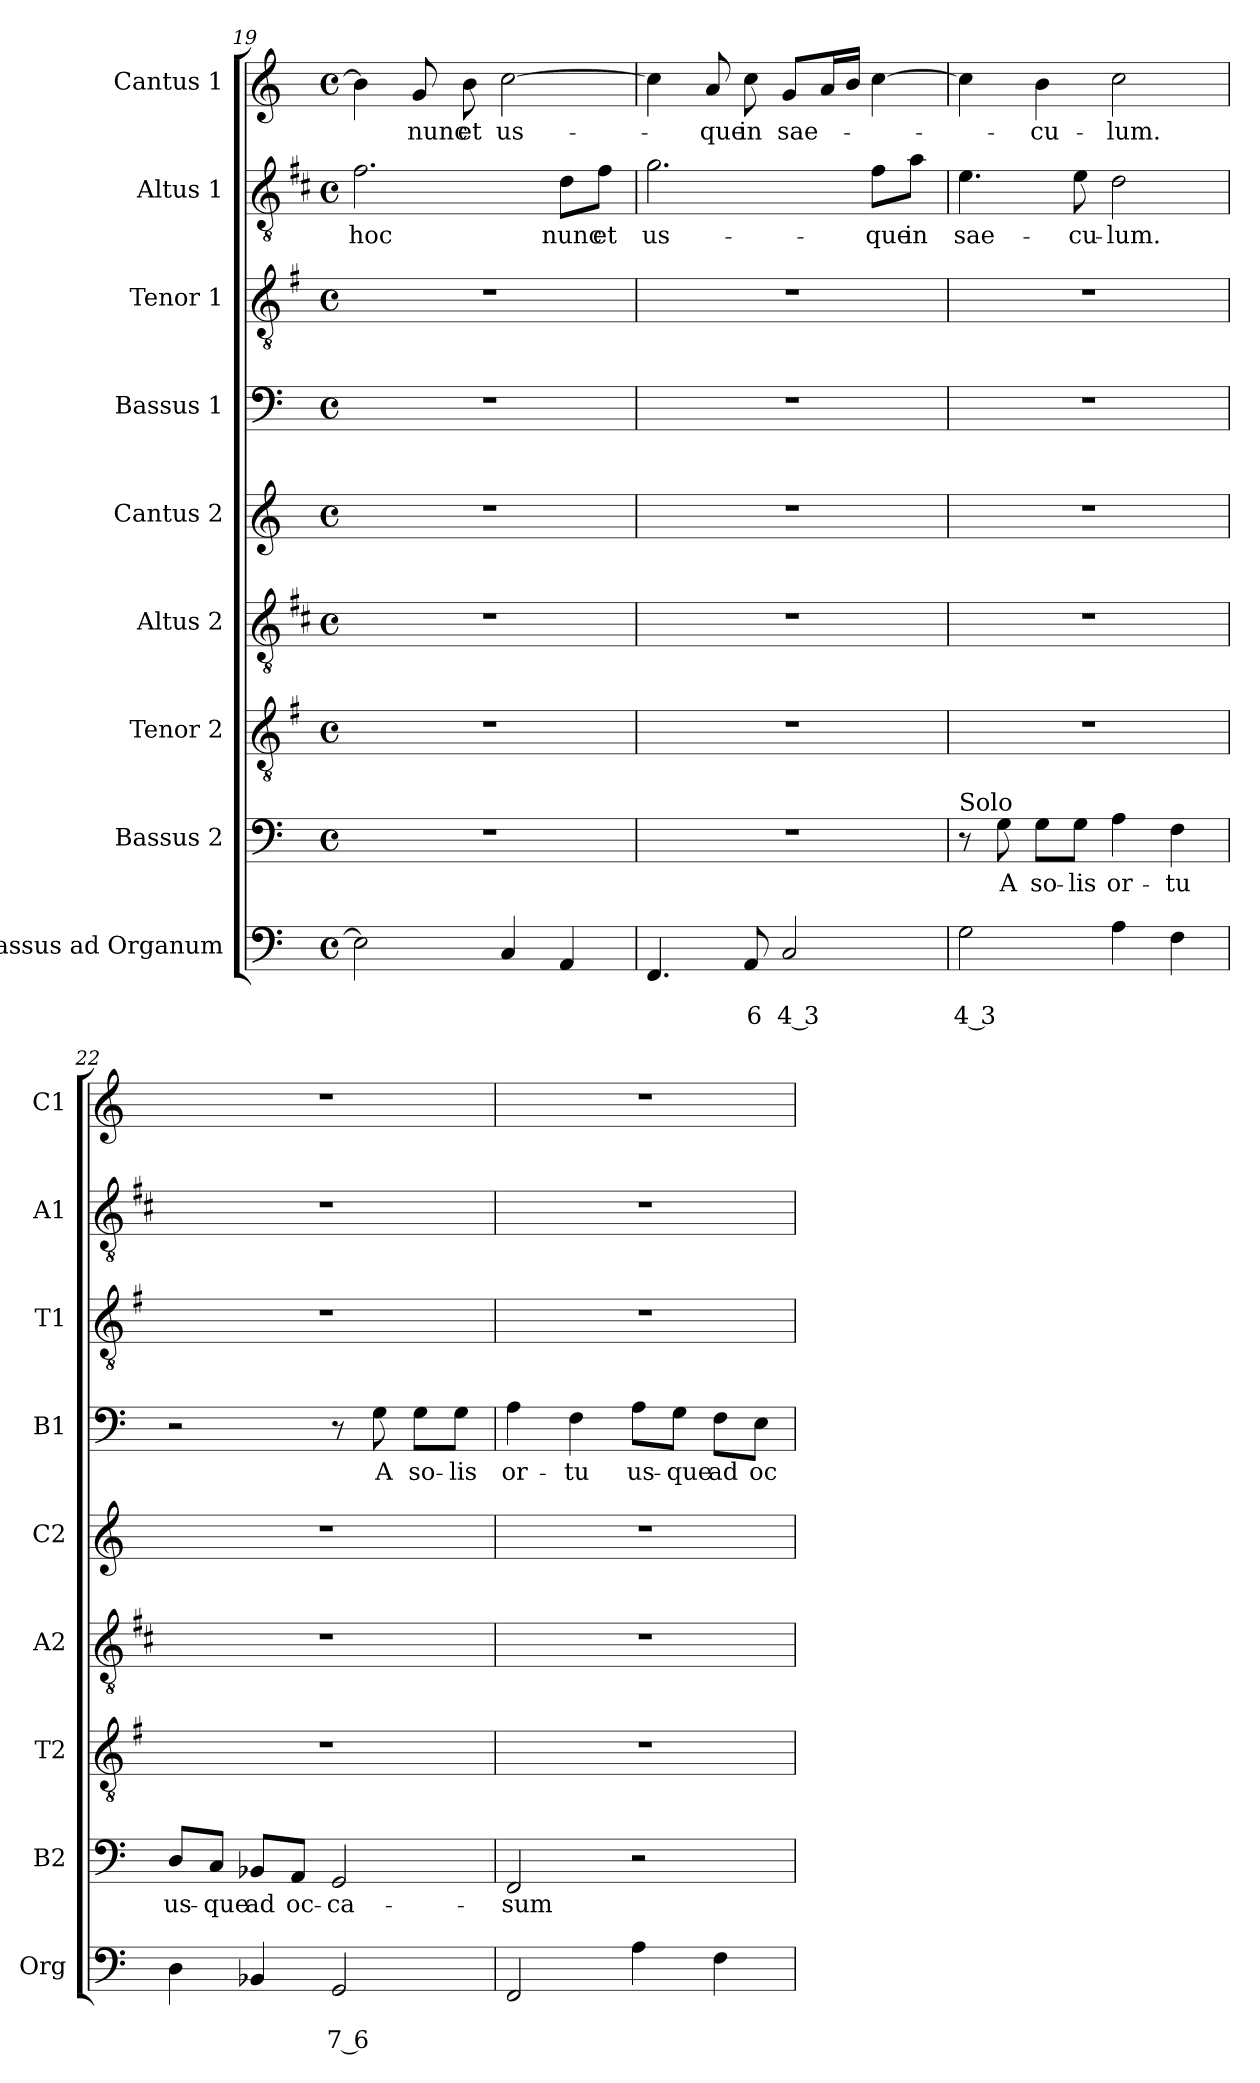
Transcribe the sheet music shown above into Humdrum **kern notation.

**kern	**text	**text	**kern	**text	**kern	**kern	**kern	**kern	**text	**kern	**kern	**text	**kern	**text
*part9	*part9	*part9	*part8	*part8	*part7	*part6	*part5	*part4	*part4	*part3	*part2	*part2	*part1	*part1
*staff9	*staff9	*staff9	*staff8	*staff8	*staff7	*staff6	*staff5	*staff4	*staff4	*staff3	*staff2	*staff2	*staff1	*staff1
*I"Bassus ad Organum	*	*	*I"Bassus 2	*	*I"Tenor 2	*I"Altus 2	*I"Cantus 2	*I"Bassus 1	*	*I"Tenor 1	*I"Altus 1	*	*I"Cantus 1	*
*I'Org	*	*	*I'B2	*	*I'T2	*I'A2	*I'C2	*I'B1	*	*I'T1	*I'A1	*	*I'C1	*
*clefF4	*	*	*clefF4	*	*clefGv2	*clefGv2	*clefG2	*clefF4	*	*clefGv2	*clefGv2	*	*clefG2	*
*	*	*	*	*	*ITrd4c7	*ITrd1c2	*	*	*	*ITrd4c7	*ITrd1c2	*	*	*
*k[]	*	*	*k[]	*	*k[]	*k[]	*k[]	*k[]	*	*k[]	*k[]	*	*k[]	*
*C:	*	*	*C:	*	*C:	*C:	*C:	*C:	*	*C:	*C:	*	*C:	*
*M4/4	*	*	*M4/4	*	*M4/4	*M4/4	*M4/4	*M4/4	*	*M4/4	*M4/4	*	*M4/4	*
*met(c)	*	*	*met(c)	*	*met(c)	*met(c)	*met(c)	*met(c)	*	*met(c)	*met(c)	*	*met(c)	*
=19	=19	=19	=19	=19	=19	=19	=19	=19	=19	=19	=19	=19	=19	=19
!	!	!	!	!	!	!	!	!	!	!	!	!LO:LY:b	!	!
2E\]	.	.	1r	.	1r	1r	1r	1r	.	1r	2.e\	hoc	4b\]	.
!	!	!	!	!	!	!	!	!	!	!	!	!	!	!LO:LY:b
.	.	.	.	.	.	.	.	.	.	.	.	.	8g/	nunc
!	!	!	!	!	!	!	!	!	!	!	!	!	!	!LO:LY:b
.	.	.	.	.	.	.	.	.	.	.	.	.	8b\	et
!	!	!	!	!	!	!	!	!	!	!	!	!	!	!LO:LY:b
4C/	.	.	.	.	.	.	.	.	.	.	.	.	[2cc\	us-
!	!	!	!	!	!	!	!	!	!	!	!	!LO:LY:b	!	!
4AA/	.	.	.	.	.	.	.	.	.	.	8c\L	nunc	.	.
!	!	!	!	!	!	!	!	!	!	!	!	!LO:LY:b	!	!
.	.	.	.	.	.	.	.	.	.	.	8e\J	et	.	.
!!LO:PB:g=z
=20	=20	=20	=20	=20	=20	=20	=20	=20	=20	=20	=20	=20	=20	=20
!	!	!	!	!	!	!	!	!	!	!	!	!LO:LY:b	!	!
4.FF/	.	.	1r	.	1r	1r	1r	1r	.	1r	2.f\	us-	4cc\]	.
!	!	!	!	!	!	!	!	!	!	!	!	!	!	!LO:LY:b
.	.	.	.	.	.	.	.	.	.	.	.	.	8a/	-que
!	!	!LO:LY:b	!	!	!	!	!	!	!	!	!	!	!	!LO:LY:b
8AA/	.	6	.	.	.	.	.	.	.	.	.	.	8cc\	in
!	!	!LO:LY:b	!	!	!	!	!	!	!	!	!	!	!	!LO:LY:b
2C/	.	4 3	.	.	.	.	.	.	.	.	.	.	8g/L	sae-
.	.	.	.	.	.	.	.	.	.	.	.	.	16a/L	.
.	.	.	.	.	.	.	.	.	.	.	.	.	16b/JJ	.
!	!	!	!	!	!	!	!	!	!	!	!	!LO:LY:b	!	!
.	.	.	.	.	.	.	.	.	.	.	8e\L	-que	[4cc\	.
!	!	!	!	!	!	!	!	!	!	!	!	!LO:LY:b	!	!
.	.	.	.	.	.	.	.	.	.	.	8g\J	in	.	.
=21	=21	=21	=21	=21	=21	=21	=21	=21	=21	=21	=21	=21	=21	=21
!	!	!	!LO:TX:a:t=Solo	!	!	!	!	!	!	!	!	!	!	!
!	!	!LO:LY:b	!	!	!	!	!	!	!	!	!	!LO:LY:b	!	!
2G\	.	4 3	8r	.	1r	1r	1r	1r	.	1r	4.d\	sae-	4cc\]	.
!	!	!	!	!LO:LY:b	!	!	!	!	!	!	!	!	!	!
.	.	.	8G\	A	.	.	.	.	.	.	.	.	.	.
!	!	!	!	!LO:LY:b	!	!	!	!	!	!	!	!	!	!LO:LY:b
.	.	.	8G\L	so-	.	.	.	.	.	.	.	.	4b\	-cu-
!	!	!	!	!LO:LY:b	!	!	!	!	!	!	!	!LO:LY:b	!	!
.	.	.	8G\J	-lis	.	.	.	.	.	.	8d\	-cu-	.	.
!	!	!	!	!LO:LY:b	!	!	!	!	!	!	!	!LO:LY:b	!	!LO:LY:b
4A\	.	.	4A\	or-	.	.	.	.	.	.	2c\	-lum.	2cc\	-lum.
!	!	!	!	!LO:LY:b	!	!	!	!	!	!	!	!	!	!
4F\	.	.	4F\	-tu	.	.	.	.	.	.	.	.	.	.
=22	=22	=22	=22	=22	=22	=22	=22	=22	=22	=22	=22	=22	=22	=22
!	!	!	!	!LO:LY:b	!	!	!	!	!	!	!	!	!	!
4D\	.	.	8D/L	us-	1r	1r	1r	2r	.	1r	1r	.	1r	.
!	!	!	!	!LO:LY:b	!	!	!	!	!	!	!	!	!	!
.	.	.	8C/J	-que	.	.	.	.	.	.	.	.	.	.
!	!	!	!	!LO:LY:b	!	!	!	!	!	!	!	!	!	!
4BB-X/	.	.	8BB-X/L	ad	.	.	.	.	.	.	.	.	.	.
!	!	!	!	!LO:LY:b	!	!	!	!	!	!	!	!	!	!
.	.	.	8AA/J	oc-	.	.	.	.	.	.	.	.	.	.
!	!	!LO:LY:b	!	!LO:LY:b	!	!	!	!	!	!	!	!	!	!
2GG/	.	7 6	2GG/	-ca-	.	.	.	8r	.	.	.	.	.	.
!	!	!	!	!	!	!	!	!	!LO:LY:b	!	!	!	!	!
.	.	.	.	.	.	.	.	8G\	A	.	.	.	.	.
!	!	!	!	!	!	!	!	!	!LO:LY:b	!	!	!	!	!
.	.	.	.	.	.	.	.	8G\L	so-	.	.	.	.	.
!	!	!	!	!	!	!	!	!	!LO:LY:b	!	!	!	!	!
.	.	.	.	.	.	.	.	8G\J	-lis	.	.	.	.	.
=23	=23	=23	=23	=23	=23	=23	=23	=23	=23	=23	=23	=23	=23	=23
!	!	!	!	!LO:LY:b	!	!	!	!	!LO:LY:b	!	!	!	!	!
2FF/	.	.	2FF/	-sum	1r	1r	1r	4A\	or-	1r	1r	.	1r	.
!	!	!	!	!	!	!	!	!	!LO:LY:b	!	!	!	!	!
.	.	.	.	.	.	.	.	4F\	-tu	.	.	.	.	.
!	!	!	!	!	!	!	!	!	!LO:LY:b	!	!	!	!	!
4A\	.	.	2r	.	.	.	.	8A\L	us-	.	.	.	.	.
!	!	!	!	!	!	!	!	!	!LO:LY:b	!	!	!	!	!
.	.	.	.	.	.	.	.	8G\J	-que	.	.	.	.	.
!	!	!	!	!	!	!	!	!	!LO:LY:b	!	!	!	!	!
4F\	.	.	.	.	.	.	.	8F\L	ad	.	.	.	.	.
!	!	!	!	!	!	!	!	!	!LO:LY:b	!	!	!	!	!
.	.	.	.	.	.	.	.	8E\J	oc-	.	.	.	.	.
=	=	=	=	=	=	=	=	=	=	=	=	=	=	=
*-	*-	*-	*-	*-	*-	*-	*-	*-	*-	*-	*-	*-	*-	*-
